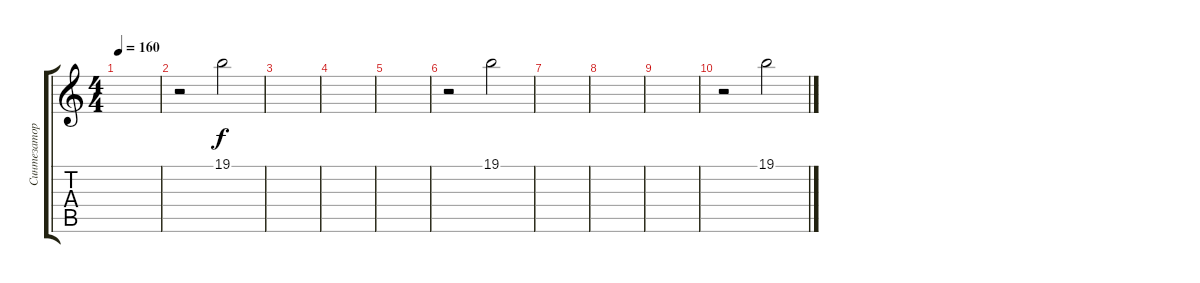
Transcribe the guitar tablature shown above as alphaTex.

\track ("Синтезатор" "Синтезатор") {instrument fx1rain}
\staff {score tabs}
\tuning (E4 B3 G3 D3 A2 E2) {hide}
\ts (4 4)
\tempo 160
\clef g2
\ks c
|
r.2 19.1.2 |
|
|
|
r.2 19.1.2 |
|
|
|
r.2 19.1.2
